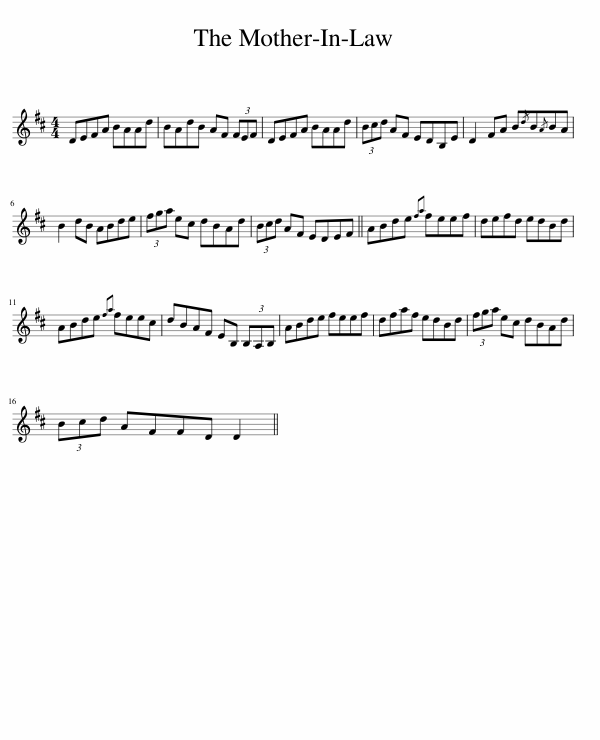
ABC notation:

X:1
L:1/8
M:4/4
I:linebreak $
K:D
V:1 treble
V:1
 DEFA BAAd | BAdB AF (3FEF | DEFA BAAd | (3Bcd AF EDB,E | D2 FA B{/d}B{/A}BA |$ %5
 B2 dB ABde | (3fga ec dBAd | (3Bcd AF EDEF || ABde{fa} feef | defd edBd |$ %10
 ABde{fa} feec | dBAF EB, (3B,A,B, | ABde feef | dfaf edBd | (3fga ec dBAd |$ %15
 (3Bcd AFFD D2 || %16
